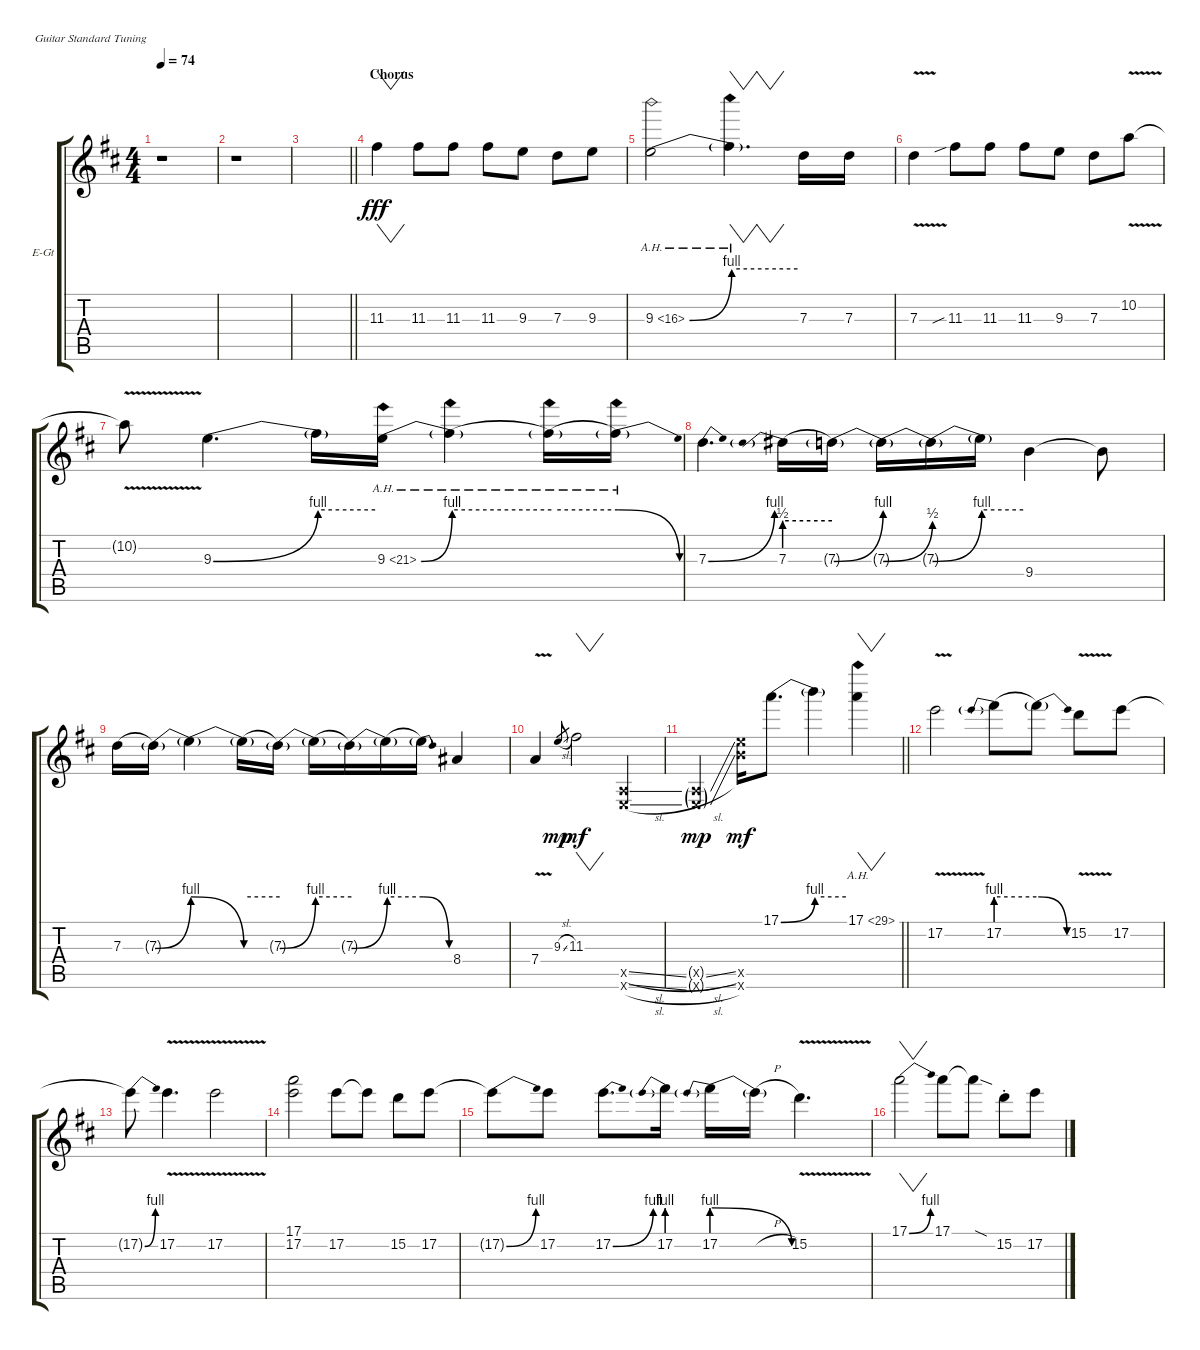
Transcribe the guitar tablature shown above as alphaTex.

\bracketExtendMode groupsimilarinstruments
\firstSystemTrackNameOrientation horizontal
\otherSystemsTrackNameOrientation horizontal
\track ("Matthias Jabs" "E-Gt") {instrument distortionguitar}
\staff {score tabs}
\tuning (E4 B3 G3 D3 A2 E2)
\ts (4 4)
\tempo 74
\clef g2
\ks d
r.1{dy f} |
r.1 |
\barLineRight lightlight
|
\section ("" "Chorus")
11.3.4{vw dy fff} 11.3.8 11.3.8 11.3.8 9.3.8 7.3.8 9.3.8 |
9.3{be (bend 0 0 25.2 4) ah 7}.2 9.3{be (hold 0 4 60 4) ah 7 t}.4{vw d} 7.3.16 7.3.16 |
7.3{v}.4 11.3{sib}.8 11.3.8 11.3.8 9.3.8 7.3.8 10.2{v}.8 |
10.2{v t}.8 9.3{be (bend 0 0 60 4)}.4{d} 9.3{be (hold 0 4 60 4) t}.16 9.3{be (bend 0 0 60 4) ah 12}.16 9.3{be (hold 0 4 60 4) ah 12 t}.4 9.3{be (hold 0 4 60 4) ah 12 t}.16 9.3{be (release 0 4 60 0) ah 12 t}.16 |
7.3{be (bend 0 0 60 4)}.4{d} 7.3{be (prebend 0 2 60 2)}.16 7.3{be (bend 0 0 60 4) t}.16 7.3{be (bend 0 0 60 2) t}.16 7.3{be (bend 0 0 60 4) t}.16 7.3{be (hold 0 4 60 4) t}.16 9.4.4 9.4{t}.8 |
7.3{be (hold 0 0 60 0)}.16 7.3{be (bend 0 0 60 4) t}.16 7.3{be (release 0 4 60 0) t}.4 7.3{be (hold 0 4 60 4) t}.16 7.3{be (bend 0 0 60 4) t}.16 7.3{be (hold 0 4 60 4) t}.16 7.3{be (bend 0 0 60 4) t}.16 7.3{be (hold 0 4 60 4) t}.16 7.3{be (release 0 4 60 0) t}.16 8.4.4 |
7.4{v}.4 9.3{sl}.8{gr dy mp} 11.3.2{vw dy mf} (0.5{sl x} 0.6{sl x}).4 |
\barLineRight lightlight
(0.5{sl g x} 0.6{sl g x}).4{dy mp} (19.5{x} 19.6{x}).16{dy mf} 17.1{be (bend 0 0 60 4)}.8{d} 17.1{be (hold 0 4 60 4) t}.4 17.1{ah 12}.4{vw} |
17.2{v}.2 17.2{be (prebend 0 4 60 4)}.8 17.2{be (release 0 4 60 0) t}.8 15.2{v}.8 17.2.8 |
17.2{be (bend 0 0 60 4) t}.8 17.2{v}.4{d} 17.2{v}.2 |
(17.1 17.2).2 17.2.8 17.2{be (hold 0 0 60 0) t}.8 15.2.8 17.2.8 |
17.2{be (bend 0 0 60 4) t}.8 17.2.8 17.2{be (bend 0 0 60 4)}.8{d} 17.2{be (prebend 0 4 60 4)}.16 17.2{be (prebendrelease 0 4 60 0)}.16 17.2{h t}.16 15.2{v}.4{d} |
17.1{be (bend 0 0 60 4)}.2{vw} 17.1.8 17.1{sod t}.8 15.2{st}.8 17.2.8
